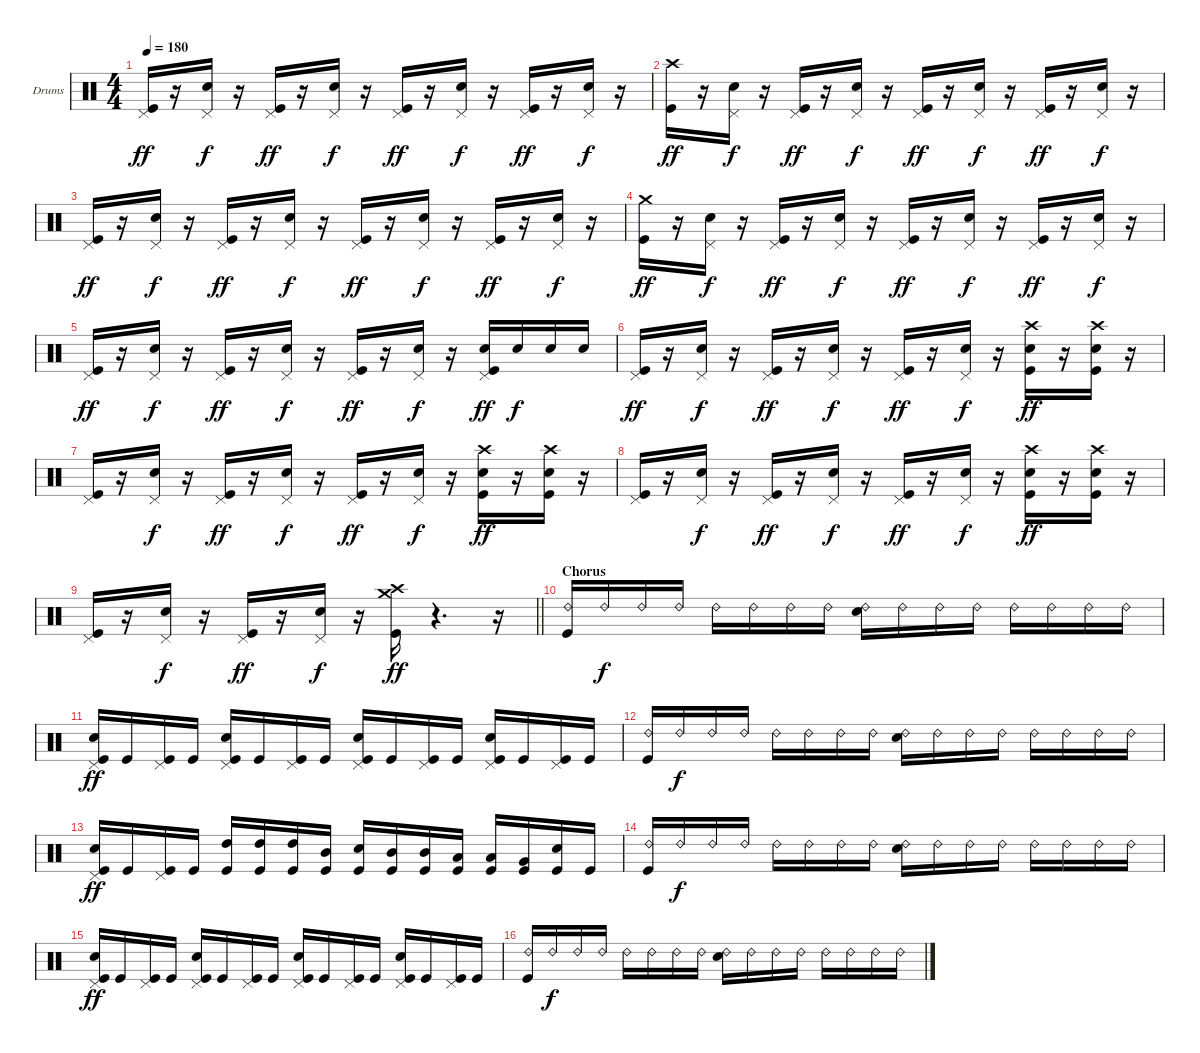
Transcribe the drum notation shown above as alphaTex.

\bracketExtendMode groupsimilarinstruments
\firstSystemTrackNameOrientation horizontal
\otherSystemsTrackNameOrientation horizontal
\track ("Drumkit" "Drums") {instrument percussion}
\staff {score}
\articulation defaults
\ts (4 4)
\tempo 180
\clef neutral
\ks c
("Kick (hit)" "Pedal Hi-Hat (hit)").16{dy ff} r.16 ("Pedal Hi-Hat (hit)" "Snare (hit) 2").16{dy f} r.16 ("Kick (hit)" "Pedal Hi-Hat (hit)").16{dy ff} r.16 ("Pedal Hi-Hat (hit)" "Snare (hit) 2").16{dy f} r.16 ("Kick (hit)" "Pedal Hi-Hat (hit)").16{dy ff} r.16 ("Pedal Hi-Hat (hit)" "Snare (hit) 2").16{dy f} r.16 ("Kick (hit)" "Pedal Hi-Hat (hit)").16{dy ff} r.16 ("Pedal Hi-Hat (hit)" "Snare (hit) 2").16{dy f} r.16 |
("Kick (hit)" "Crash high (hit)").16{dy ff} r.16 ("Pedal Hi-Hat (hit)" "Snare (hit) 2").16{dy f} r.16 ("Kick (hit)" "Pedal Hi-Hat (hit)").16{dy ff} r.16 ("Pedal Hi-Hat (hit)" "Snare (hit) 2").16{dy f} r.16 ("Kick (hit)" "Pedal Hi-Hat (hit)").16{dy ff} r.16 ("Pedal Hi-Hat (hit)" "Snare (hit) 2").16{dy f} r.16 ("Kick (hit)" "Pedal Hi-Hat (hit)").16{dy ff} r.16 ("Pedal Hi-Hat (hit)" "Snare (hit) 2").16{dy f} r.16 |
("Kick (hit)" "Pedal Hi-Hat (hit)").16{dy ff} r.16 ("Pedal Hi-Hat (hit)" "Snare (hit) 2").16{dy f} r.16 ("Kick (hit)" "Pedal Hi-Hat (hit)").16{dy ff} r.16 ("Pedal Hi-Hat (hit)" "Snare (hit) 2").16{dy f} r.16 ("Kick (hit)" "Pedal Hi-Hat (hit)").16{dy ff} r.16 ("Pedal Hi-Hat (hit)" "Snare (hit) 2").16{dy f} r.16 ("Kick (hit)" "Pedal Hi-Hat (hit)").16{dy ff} r.16 ("Pedal Hi-Hat (hit)" "Snare (hit) 2").16{dy f} r.16 |
("Kick (hit)" "Crash medium (hit)").16{dy ff} r.16 ("Pedal Hi-Hat (hit)" "Snare (hit) 2").16{dy f} r.16 ("Kick (hit)" "Pedal Hi-Hat (hit)").16{dy ff} r.16 ("Pedal Hi-Hat (hit)" "Snare (hit) 2").16{dy f} r.16 ("Kick (hit)" "Pedal Hi-Hat (hit)").16{dy ff} r.16 ("Pedal Hi-Hat (hit)" "Snare (hit) 2").16{dy f} r.16 ("Kick (hit)" "Pedal Hi-Hat (hit)").16{dy ff} r.16 ("Pedal Hi-Hat (hit)" "Snare (hit) 2").16{dy f} r.16 |
("Kick (hit)" "Pedal Hi-Hat (hit)").16{dy ff} r.16 ("Pedal Hi-Hat (hit)" "Snare (hit) 2").16{dy f} r.16 ("Kick (hit)" "Pedal Hi-Hat (hit)").16{dy ff} r.16 ("Pedal Hi-Hat (hit)" "Snare (hit) 2").16{dy f} r.16 ("Kick (hit)" "Pedal Hi-Hat (hit)").16{dy ff} r.16 ("Pedal Hi-Hat (hit)" "Snare (hit) 2").16{dy f} r.16 ("Kick (hit)" "Pedal Hi-Hat (hit)" "Snare (hit) 2").16{dy ff} "Snare (hit) 2".16{dy f} "Snare (hit) 2".16 "Snare (hit) 2".16 |
("Kick (hit)" "Pedal Hi-Hat (hit)").16{dy ff} r.16 ("Pedal Hi-Hat (hit)" "Snare (hit) 2").16{dy f} r.16 ("Kick (hit)" "Pedal Hi-Hat (hit)").16{dy ff} r.16 ("Pedal Hi-Hat (hit)" "Snare (hit) 2").16{dy f} r.16 ("Kick (hit)" "Pedal Hi-Hat (hit)").16{dy ff} r.16 ("Pedal Hi-Hat (hit)" "Snare (hit) 2").16{dy f} r.16 ("Kick (hit)" "Crash high (hit)" "Snare (hit) 2").16{dy ff} r.16 ("Kick (hit)" "Crash high (hit)" "Snare (hit) 2").16 r.16 |
("Kick (hit)" "Pedal Hi-Hat (hit)").16 r.16 ("Pedal Hi-Hat (hit)" "Snare (hit) 2").16{dy f} r.16 ("Kick (hit)" "Pedal Hi-Hat (hit)").16{dy ff} r.16 ("Pedal Hi-Hat (hit)" "Snare (hit) 2").16{dy f} r.16 ("Kick (hit)" "Pedal Hi-Hat (hit)").16{dy ff} r.16 ("Pedal Hi-Hat (hit)" "Snare (hit) 2").16{dy f} r.16 ("Kick (hit)" "Crash high (hit)" "Snare (hit) 2").16{dy ff} r.16 ("Kick (hit)" "Crash high (hit)" "Snare (hit) 2").16 r.16 |
("Kick (hit)" "Pedal Hi-Hat (hit)").16 r.16 ("Pedal Hi-Hat (hit)" "Snare (hit) 2").16{dy f} r.16 ("Kick (hit)" "Pedal Hi-Hat (hit)").16{dy ff} r.16 ("Pedal Hi-Hat (hit)" "Snare (hit) 2").16{dy f} r.16 ("Kick (hit)" "Pedal Hi-Hat (hit)").16{dy ff} r.16 ("Pedal Hi-Hat (hit)" "Snare (hit) 2").16{dy f} r.16 ("Kick (hit)" "Crash high (hit)" "Snare (hit) 2").16{dy ff} r.16 ("Kick (hit)" "Crash high (hit)" "Snare (hit) 2").16 r.16 |
\barLineRight lightlight
("Kick (hit)" "Pedal Hi-Hat (hit)").16 r.16 ("Pedal Hi-Hat (hit)" "Snare (hit) 2").16{dy f} r.16 ("Kick (hit)" "Pedal Hi-Hat (hit)").16{dy ff} r.16 ("Pedal Hi-Hat (hit)" "Snare (hit) 2").16{dy f} r.16 ("Kick (hit)" "Crash medium (hit)" "Crash high (hit)").16{dy ff} r.4{d} r.16 |
\section ("" "Chorus")
("Kick (hit)" "Ride (bell) 2").16 "Ride (bell) 2".16{dy f} "Ride (bell) 2".16 "Ride (bell) 2".16 "Ride (bell) 2".16 "Ride (bell) 2".16 "Ride (bell) 2".16 "Ride (bell) 2".16 ("Ride (bell) 2" "Snare (hit) 2").16 "Ride (bell) 2".16 "Ride (bell) 2".16 "Ride (bell) 2".16 "Ride (bell) 2".16 "Ride (bell) 2".16 "Ride (bell) 2".16 "Ride (bell) 2".16 |
("Kick (hit)" "Pedal Hi-Hat (hit)" "Snare (hit) 2").16{dy ff} "Kick (hit)".16 ("Kick (hit)" "Pedal Hi-Hat (hit)").16 "Kick (hit)".16 ("Kick (hit)" "Pedal Hi-Hat (hit)" "Snare (hit) 2").16 "Kick (hit)".16 ("Kick (hit)" "Pedal Hi-Hat (hit)").16 "Kick (hit)".16 ("Kick (hit)" "Pedal Hi-Hat (hit)" "Snare (hit) 2").16 "Kick (hit)".16 ("Kick (hit)" "Pedal Hi-Hat (hit)").16 "Kick (hit)".16 ("Kick (hit)" "Pedal Hi-Hat (hit)" "Snare (hit) 2").16 "Kick (hit)".16 ("Kick (hit)" "Pedal Hi-Hat (hit)").16 "Kick (hit)".16 |
("Kick (hit)" "Ride (bell) 2").16 "Ride (bell) 2".16{dy f} "Ride (bell) 2".16 "Ride (bell) 2".16 "Ride (bell) 2".16 "Ride (bell) 2".16 "Ride (bell) 2".16 "Ride (bell) 2".16 ("Ride (bell) 2" "Snare (hit) 2").16 "Ride (bell) 2".16 "Ride (bell) 2".16 "Ride (bell) 2".16 "Ride (bell) 2".16 "Ride (bell) 2".16 "Ride (bell) 2".16 "Ride (bell) 2".16 |
("Kick (hit)" "Pedal Hi-Hat (hit)" "Snare (hit) 2").16{dy ff} "Kick (hit)".16 ("Kick (hit)" "Pedal Hi-Hat (hit)").16 "Kick (hit)".16 ("Kick (hit)" "High Tom (hit)").16 ("Kick (hit)" "High Tom (hit)").16 ("Kick (hit)" "High Tom (hit)").16 ("Kick (hit)" "Mid Tom (hit)").16 ("Kick (hit)" "Snare (hit) 2").16 ("Kick (hit)" "Mid Tom (hit)").16 ("Kick (hit)" "Mid Tom (hit)").16 ("Kick (hit)" "Low Tom (hit)").16 ("Kick (hit)" "Low Tom (hit)").16 ("Kick (hit)" "Very Low Tom (hit)").16 ("Kick (hit)" "Snare (hit) 2").16 "Kick (hit)".16 |
("Kick (hit)" "Ride (bell) 2").16 "Ride (bell) 2".16{dy f} "Ride (bell) 2".16 "Ride (bell) 2".16 "Ride (bell) 2".16 "Ride (bell) 2".16 "Ride (bell) 2".16 "Ride (bell) 2".16 ("Ride (bell) 2" "Snare (hit) 2").16 "Ride (bell) 2".16 "Ride (bell) 2".16 "Ride (bell) 2".16 "Ride (bell) 2".16 "Ride (bell) 2".16 "Ride (bell) 2".16 "Ride (bell) 2".16 |
("Kick (hit)" "Pedal Hi-Hat (hit)" "Snare (hit) 2").16{dy ff} "Kick (hit)".16 ("Kick (hit)" "Pedal Hi-Hat (hit)").16 "Kick (hit)".16 ("Kick (hit)" "Pedal Hi-Hat (hit)" "Snare (hit) 2").16 "Kick (hit)".16 ("Kick (hit)" "Pedal Hi-Hat (hit)").16 "Kick (hit)".16 ("Kick (hit)" "Pedal Hi-Hat (hit)" "Snare (hit) 2").16 "Kick (hit)".16 ("Kick (hit)" "Pedal Hi-Hat (hit)").16 "Kick (hit)".16 ("Kick (hit)" "Pedal Hi-Hat (hit)" "Snare (hit) 2").16 "Kick (hit)".16 ("Kick (hit)" "Pedal Hi-Hat (hit)").16 "Kick (hit)".16 |
("Kick (hit)" "Ride (bell) 2").16 "Ride (bell) 2".16{dy f} "Ride (bell) 2".16 "Ride (bell) 2".16 "Ride (bell) 2".16 "Ride (bell) 2".16 "Ride (bell) 2".16 "Ride (bell) 2".16 ("Ride (bell) 2" "Snare (hit) 2").16 "Ride (bell) 2".16 "Ride (bell) 2".16 "Ride (bell) 2".16 "Ride (bell) 2".16 "Ride (bell) 2".16 "Ride (bell) 2".16 "Ride (bell) 2".16
